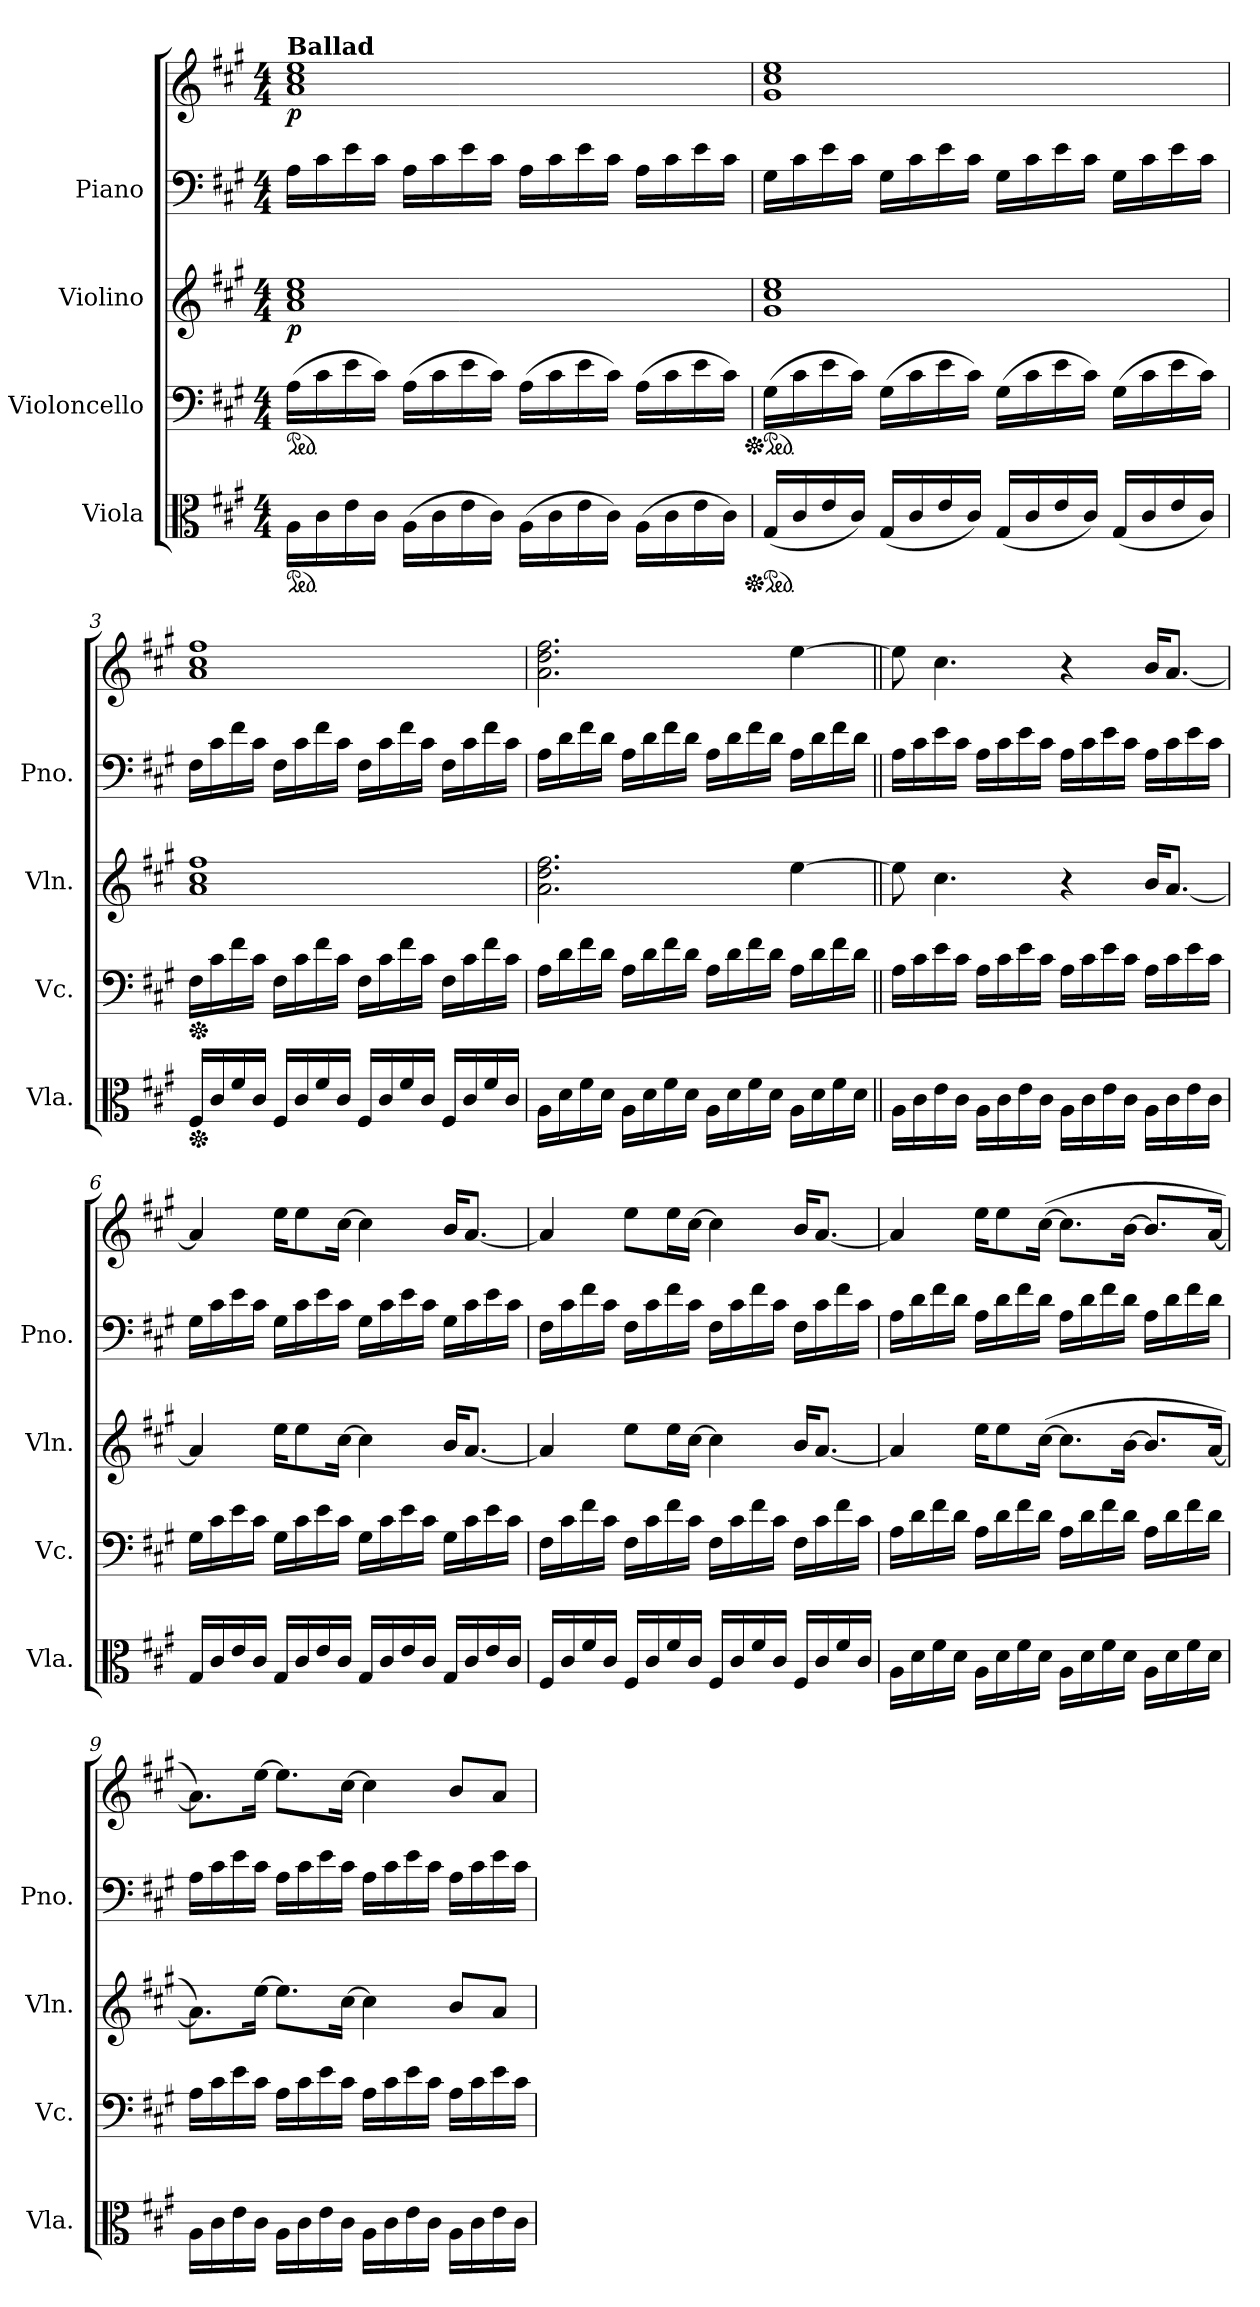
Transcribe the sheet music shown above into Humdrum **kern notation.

**kern	**kern	**kern	**dynam	**kern	**kern	**dynam
*part4	*part3	*part2	*part2	*part1	*part1	*part1
*staff5	*staff4	*staff3	*staff3	*staff2	*staff1	*staff1/2
*I"Viola	*I"Violoncello	*I"Violino	*	*I"Piano	*	*
*I'Vla.	*I'Vc.	*I'Vln.	*	*I'Pno.	*	*
*clefC3	*clefF4	*clefG2	*	*clefF4	*clefG2	*
*k[f#c#g#]	*k[f#c#g#]	*k[f#c#g#]	*	*k[f#c#g#]	*k[f#c#g#]	*
*M4/4	*M4/4	*M4/4	*	*M4/4	*M4/4	*
*MM67	*MM67	*MM67	*	*MM67	*MM67	*
*ped	*	*	*	*	*	*
*	*ped	*	*	*	*	*
=1	=1	=1	=1	=1	=1	=1
!	!	!	!	!	!LO:TX:a:B:t=Ballad	!
!	!	!	!LO:DY:b	!	!	!LO:DY:b
16A\LL	(16A\LL	1a 1cc# 1ee	p	16A\LL	1a 1cc# 1ee	p
16c#\	16c#\	.	.	16c#\	.	.
16e\	16e\	.	.	16e\	.	.
16c#\JJ	16c#\JJ)	.	.	16c#\JJ	.	.
(16A\LL	(16A\LL	.	.	16A\LL	.	.
16c#\	16c#\	.	.	16c#\	.	.
16e\	16e\	.	.	16e\	.	.
16c#\JJ)	16c#\JJ)	.	.	16c#\JJ	.	.
(16A\LL	(16A\LL	.	.	16A\LL	.	.
16c#\	16c#\	.	.	16c#\	.	.
16e\	16e\	.	.	16e\	.	.
16c#\JJ)	16c#\JJ)	.	.	16c#\JJ	.	.
(16A\LL	(16A\LL	.	.	16A\LL	.	.
16c#\	16c#\	.	.	16c#\	.	.
16e\	16e\	.	.	16e\	.	.
16c#\JJ)	16c#\JJ)	.	.	16c#\JJ	.	.
=2	=2	=2	=2	=2	=2	=2
*Xped	*	*	*	*	*	*
*ped	*	*	*	*	*	*
*	*Xped	*	*	*	*	*
*	*ped	*	*	*	*	*
(16G#/LL	(16G#\LL	1g# 1cc# 1ee	.	16G#\LL	1g# 1cc# 1ee	.
16c#/	16c#\	.	.	16c#\	.	.
16e/	16e\	.	.	16e\	.	.
16c#/JJ)	16c#\JJ)	.	.	16c#\JJ	.	.
(16G#/LL	(16G#\LL	.	.	16G#\LL	.	.
16c#/	16c#\	.	.	16c#\	.	.
16e/	16e\	.	.	16e\	.	.
16c#/JJ)	16c#\JJ)	.	.	16c#\JJ	.	.
(16G#/LL	(16G#\LL	.	.	16G#\LL	.	.
16c#/	16c#\	.	.	16c#\	.	.
16e/	16e\	.	.	16e\	.	.
16c#/JJ)	16c#\JJ)	.	.	16c#\JJ	.	.
(16G#/LL	(16G#\LL	.	.	16G#\LL	.	.
16c#/	16c#\	.	.	16c#\	.	.
16e/	16e\	.	.	16e\	.	.
16c#/JJ)	16c#\JJ)	.	.	16c#\JJ	.	.
!!LO:LB:g=z
=3	=3	=3	=3	=3	=3	=3
*Xped	*	*	*	*	*	*
*	*Xped	*	*	*	*	*
16F#/LL	16F#\LL	1a 1cc# 1ff#	.	16F#\LL	1a 1cc# 1ff#	.
16c#/	16c#\	.	.	16c#\	.	.
16f#/	16f#\	.	.	16f#\	.	.
16c#/JJ	16c#\JJ	.	.	16c#\JJ	.	.
16F#/LL	16F#\LL	.	.	16F#\LL	.	.
16c#/	16c#\	.	.	16c#\	.	.
16f#/	16f#\	.	.	16f#\	.	.
16c#/JJ	16c#\JJ	.	.	16c#\JJ	.	.
16F#/LL	16F#\LL	.	.	16F#\LL	.	.
16c#/	16c#\	.	.	16c#\	.	.
16f#/	16f#\	.	.	16f#\	.	.
16c#/JJ	16c#\JJ	.	.	16c#\JJ	.	.
16F#/LL	16F#\LL	.	.	16F#\LL	.	.
16c#/	16c#\	.	.	16c#\	.	.
16f#/	16f#\	.	.	16f#\	.	.
16c#/JJ	16c#\JJ	.	.	16c#\JJ	.	.
=4	=4	=4	=4	=4	=4	=4
16A\LL	16A\LL	2.a\ 2.dd\ 2.ff#\	.	16A\LL	2.a\ 2.dd\ 2.ff#\	.
16d\	16d\	.	.	16d\	.	.
16f#\	16f#\	.	.	16f#\	.	.
16d\JJ	16d\JJ	.	.	16d\JJ	.	.
16A\LL	16A\LL	.	.	16A\LL	.	.
16d\	16d\	.	.	16d\	.	.
16f#\	16f#\	.	.	16f#\	.	.
16d\JJ	16d\JJ	.	.	16d\JJ	.	.
16A\LL	16A\LL	.	.	16A\LL	.	.
16d\	16d\	.	.	16d\	.	.
16f#\	16f#\	.	.	16f#\	.	.
16d\JJ	16d\JJ	.	.	16d\JJ	.	.
16A\LL	16A\LL	[4ee\	.	16A\LL	[4ee\	.
16d\	16d\	.	.	16d\	.	.
16f#\	16f#\	.	.	16f#\	.	.
16d\JJ	16d\JJ	.	.	16d\JJ	.	.
!!LO:PB:g=z
=5||	=5||	=5||	=5||	=5||	=5||	=5||
16A\LL	16A\LL	8ee\]	.	16A\LL	8ee\]	.
16c#\	16c#\	.	.	16c#\	.	.
16e\	16e\	4.cc#\	.	16e\	4.cc#\	.
16c#\JJ	16c#\JJ	.	.	16c#\JJ	.	.
16A\LL	16A\LL	.	.	16A\LL	.	.
16c#\	16c#\	.	.	16c#\	.	.
16e\	16e\	.	.	16e\	.	.
16c#\JJ	16c#\JJ	.	.	16c#\JJ	.	.
16A\LL	16A\LL	4r	.	16A\LL	4r	.
16c#\	16c#\	.	.	16c#\	.	.
16e\	16e\	.	.	16e\	.	.
16c#\JJ	16c#\JJ	.	.	16c#\JJ	.	.
16A\LL	16A\LL	16b/KL	.	16A\LL	16b/KL	.
16c#\	16c#\	[8.a/J	.	16c#\	[8.a/J	.
16e\	16e\	.	.	16e\	.	.
16c#\JJ	16c#\JJ	.	.	16c#\JJ	.	.
=6	=6	=6	=6	=6	=6	=6
16G#/LL	16G#\LL	4a/]	.	16G#\LL	4a/]	.
16c#/	16c#\	.	.	16c#\	.	.
16e/	16e\	.	.	16e\	.	.
16c#/JJ	16c#\JJ	.	.	16c#\JJ	.	.
16G#/LL	16G#\LL	16ee\KL	.	16G#\LL	16ee\KL	.
16c#/	16c#\	8ee\	.	16c#\	8ee\	.
16e/	16e\	.	.	16e\	.	.
16c#/JJ	16c#\JJ	[16cc#\Jk	.	16c#\JJ	[16cc#\Jk	.
16G#/LL	16G#\LL	4cc#\]	.	16G#\LL	4cc#\]	.
16c#/	16c#\	.	.	16c#\	.	.
16e/	16e\	.	.	16e\	.	.
16c#/JJ	16c#\JJ	.	.	16c#\JJ	.	.
16G#/LL	16G#\LL	16b/KL	.	16G#\LL	16b/KL	.
16c#/	16c#\	[8.a/J	.	16c#\	[8.a/J	.
16e/	16e\	.	.	16e\	.	.
16c#/JJ	16c#\JJ	.	.	16c#\JJ	.	.
!!LO:LB:g=z
=7	=7	=7	=7	=7	=7	=7
16F#/LL	16F#\LL	4a/]	.	16F#\LL	4a/]	.
16c#/	16c#\	.	.	16c#\	.	.
16f#/	16f#\	.	.	16f#\	.	.
16c#/JJ	16c#\JJ	.	.	16c#\JJ	.	.
16F#/LL	16F#\LL	8ee\L	.	16F#\LL	8ee\L	.
16c#/	16c#\	.	.	16c#\	.	.
16f#/	16f#\	16ee\L	.	16f#\	16ee\L	.
16c#/JJ	16c#\JJ	[16cc#\JJ	.	16c#\JJ	[16cc#\JJ	.
16F#/LL	16F#\LL	4cc#\]	.	16F#\LL	4cc#\]	.
16c#/	16c#\	.	.	16c#\	.	.
16f#/	16f#\	.	.	16f#\	.	.
16c#/JJ	16c#\JJ	.	.	16c#\JJ	.	.
16F#/LL	16F#\LL	16b/KL	.	16F#\LL	16b/KL	.
16c#/	16c#\	[8.a/J	.	16c#\	[8.a/J	.
16f#/	16f#\	.	.	16f#\	.	.
16c#/JJ	16c#\JJ	.	.	16c#\JJ	.	.
=8	=8	=8	=8	=8	=8	=8
16A\LL	16A\LL	4a/]	.	16A\LL	4a/]	.
16d\	16d\	.	.	16d\	.	.
16f#\	16f#\	.	.	16f#\	.	.
16d\JJ	16d\JJ	.	.	16d\JJ	.	.
16A\LL	16A\LL	16ee\KL	.	16A\LL	16ee\KL	.
16d\	16d\	8ee\	.	16d\	8ee\	.
16f#\	16f#\	.	.	16f#\	.	.
16d\JJ	16d\JJ	([16cc#\Jk	.	16d\JJ	([16cc#\Jk	.
16A\LL	16A\LL	8.cc#\L]	.	16A\LL	8.cc#\L]	.
16d\	16d\	.	.	16d\	.	.
16f#\	16f#\	.	.	16f#\	.	.
16d\JJ	16d\JJ	[16b\Jk	.	16d\JJ	[16b\Jk	.
16A\LL	16A\LL	8.b/L]	.	16A\LL	8.b/L]	.
16d\	16d\	.	.	16d\	.	.
16f#\	16f#\	.	.	16f#\	.	.
16d\JJ	16d\JJ	[16a/Jk	.	16d\JJ	[16a/Jk	.
!!LO:PB:g=z
=9	=9	=9	=9	=9	=9	=9
16A\LL	16A\LL	8.a\L])	.	16A\LL	8.a\L])	.
16c#\	16c#\	.	.	16c#\	.	.
16e\	16e\	.	.	16e\	.	.
16c#\JJ	16c#\JJ	[16ee\Jk	.	16c#\JJ	[16ee\Jk	.
16A\LL	16A\LL	8.ee\L]	.	16A\LL	8.ee\L]	.
16c#\	16c#\	.	.	16c#\	.	.
16e\	16e\	.	.	16e\	.	.
16c#\JJ	16c#\JJ	[16cc#\Jk	.	16c#\JJ	[16cc#\Jk	.
16A\LL	16A\LL	4cc#\]	.	16A\LL	4cc#\]	.
16c#\	16c#\	.	.	16c#\	.	.
16e\	16e\	.	.	16e\	.	.
16c#\JJ	16c#\JJ	.	.	16c#\JJ	.	.
16A\LL	16A\LL	8b/L	.	16A\LL	8b/L	.
16c#\	16c#\	.	.	16c#\	.	.
16e\	16e\	8a/J	.	16e\	8a/J	.
16c#\JJ	16c#\JJ	.	.	16c#\JJ	.	.
=	=	=	=	=	=	=
*-	*-	*-	*-	*-	*-	*-
